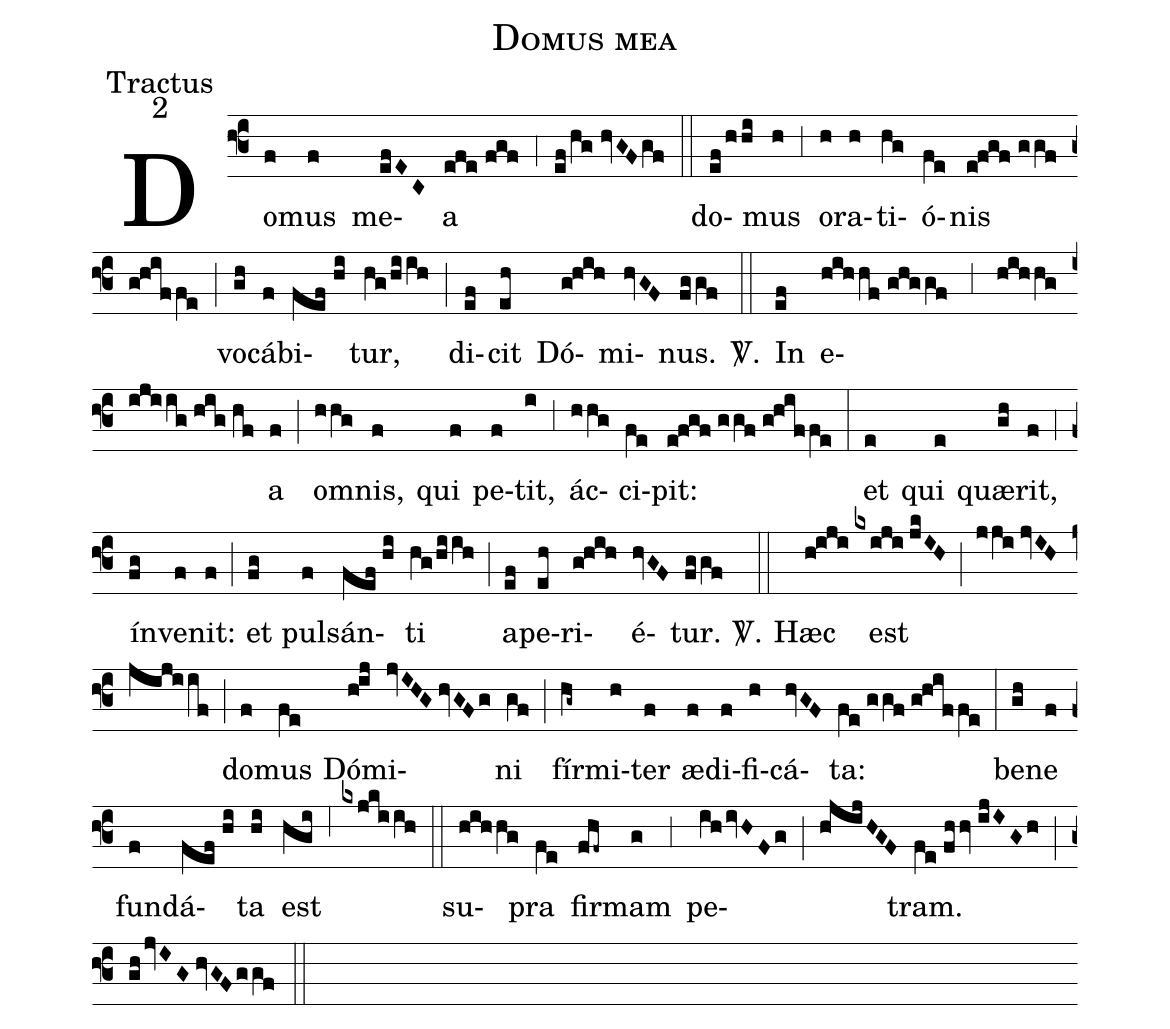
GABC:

name:Domus mea;
office-part:Tractus;
mode:2;
%%
(f3) Do(f)mus(f) me(efEC)a(efe//fgf) (;4) (ef/hg//hvGF/gf) (::) do(ef/hhi)mus(h) (;3) o(h)ra(h)ti(hg)ó(fe)nis(e!fgf//ggf//g!hiffe) (;) vo(gh)cá(f)bi(fef//hi)tur,(hg/hiih) (;) di(ef)cit(eh) Dó(g!hih)mi(hvGF)nus.(fggf) <sp>V/</sp>.(::) In(ef) e(hihhf//ghggf;3hihhg//ijiig//hig//hf)a(f) (;) o(hhg)mnis,(f) qui(f) pe(f)tit,(i) (;3) ác(hhg)ci(fe)pit:(e!fgf//ggf//g!hiffe) (:) et(e) qui(e) quæ(gh)rit,(f) (;4) ín(fg)ve(f)nit:(f) (;) et(fg) pul(f)sán(fef//hi)ti(hg/hiih) (;) a(ef)pe(eh)ri(g!hih)é(hvGF)tur.(fggf) <sp>V/</sp>.(::) Hæc(h!iji) est(kxiji//jkIH) (;) (jji//jvIH//jijiif) (;) do(f)mus(fe) Dó(h!ij)mi(jvIHG//hvGFg)ni(gf) (;) fír(hg~)mi(h)ter(f) æ(f)di(f)fi(h)cá(hvGF)ta:(fe//ggf//g!hiffe) (:) be(gh)ne(f) fun(f)dá(fef//hi)ta(hi) est(hgi) (;6) (kxjkiih) (::) su(hihhg)pra(fe) fir(fhf~)mam(g) (;3) pe(ih/ivHFg;hjijHGF)tram.(fe//fhhv//ijIGh) (;) (gh/jvIG//hvGF/ggf) (::)
